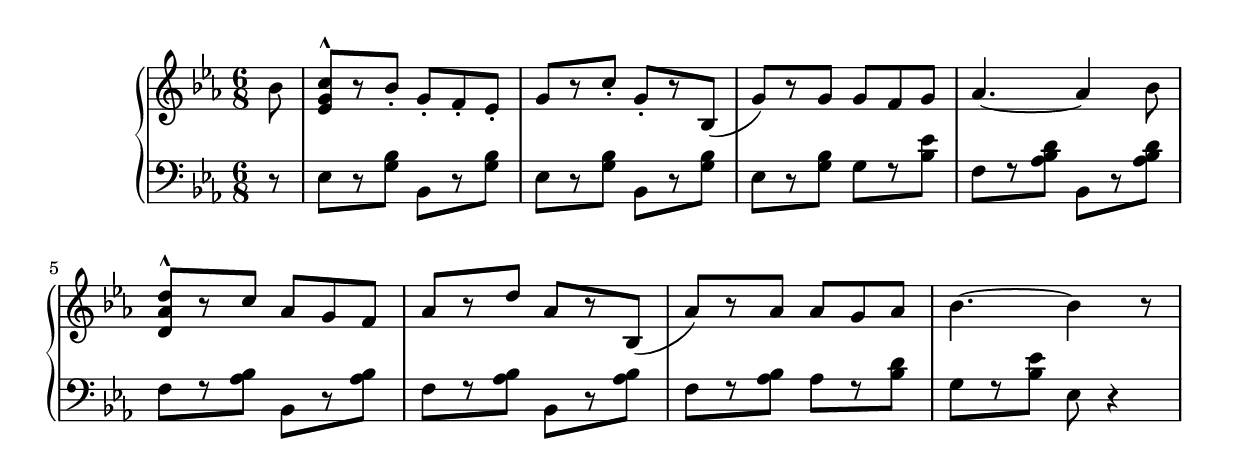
\include "english.ly"

Global = {\key  ef \major \time 6/8}

RH = \relative c'' {
        \partial 8 bf8 | <c g ef>8^^[ r bf-.] g-.[ f-. ef-.] | g[ r c-.] g-.[ r bf,]_( | g')[ r g] g[ f g] | af4.~ af4 bf8
        \stemUp <d af d,>^^[ r c] af[ g f] | af[ r d] af[ r bf,]_( | af')[ r af] af[ g af] | \stemNeutral bf4.~ bf4 r8 |
}

LH = \relative c {
       \partial 8 r8 | ef8[ r <g bf>] bf,[ r <g' bf>] | ef[ r <g bf>] bf,[ r <g' bf>] | ef[ r <g bf>] g[ r <bf ef>] |
	f[ r <af bf d>] bf,[ r <af' bf d>] |

	\break

	f[ r <af bf>] bf,[ r <af' bf>] | f[ r <af bf>] bf,[ r <af' bf>] | f[ r <af bf>] af[ r <bf d>] |
	g[ r <bf ef>] ef, r4
}

\score { {
\context PianoStaff <<
  \new Staff = "up" {
    \Global \clef treble
    \RH
  }
  \new Staff = "down" {
    \Global \clef bass
    \LH
  }
>>
}
}